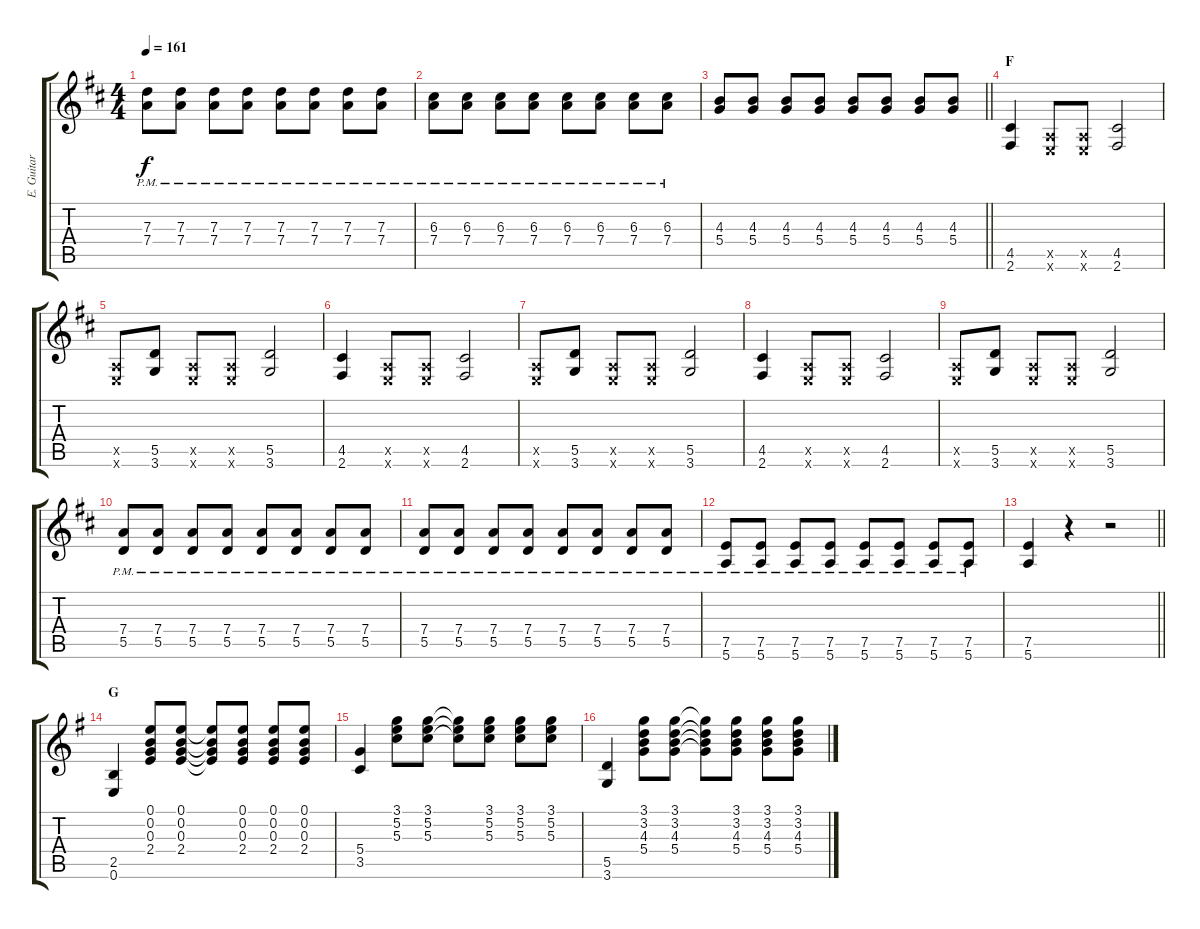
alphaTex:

\track ("E. Guitar III" "E. Guitar ") {instrument overdrivenguitar}
\staff {score tabs}
\tuning (E4 B3 G3 D3 A2 E2) {hide}
\ts (4 4)
\tempo 161
\clef g2
\ks d
(7.3{pm} 7.4{pm}).8{dy f} (7.3{pm} 7.4{pm}).8 (7.3{pm} 7.4{pm}).8 (7.3{pm} 7.4{pm}).8 (7.3{pm} 7.4{pm}).8 (7.3{pm} 7.4{pm}).8 (7.3{pm} 7.4{pm}).8 (7.3{pm} 7.4{pm}).8 |
(6.3{pm} 7.4{pm}).8 (6.3{pm} 7.4{pm}).8 (6.3{pm} 7.4{pm}).8 (6.3{pm} 7.4{pm}).8 (6.3{pm} 7.4{pm}).8 (6.3{pm} 7.4{pm}).8 (6.3{pm} 7.4{pm}).8 (6.3{pm} 7.4{pm}).8 |
\barLineRight lightlight
(4.3 5.4).8 (4.3 5.4).8 (4.3 5.4).8 (4.3 5.4).8 (4.3 5.4).8 (4.3 5.4).8 (4.3 5.4).8 (4.3 5.4).8 |
\section ("" "F")
(4.5 2.6).4 (0.5{x} 0.6{x}).8 (0.5{x} 0.6{x}).8 (4.5 2.6).2 |
(0.5{x} 0.6{x}).8 (5.5 3.6).8 (0.5{x} 0.6{x}).8 (0.5{x} 0.6{x}).8 (5.5 3.6).2 |
(4.5 2.6).4 (0.5{x} 0.6{x}).8 (0.5{x} 0.6{x}).8 (4.5 2.6).2 |
(0.5{x} 0.6{x}).8 (5.5 3.6).8 (0.5{x} 0.6{x}).8 (0.5{x} 0.6{x}).8 (5.5 3.6).2 |
(4.5 2.6).4 (0.5{x} 0.6{x}).8 (0.5{x} 0.6{x}).8 (4.5 2.6).2 |
(0.5{x} 0.6{x}).8 (5.5 3.6).8 (0.5{x} 0.6{x}).8 (0.5{x} 0.6{x}).8 (5.5 3.6).2 |
(7.4{pm} 5.5{pm}).8 (7.4{pm} 5.5{pm}).8 (7.4{pm} 5.5{pm}).8 (7.4{pm} 5.5{pm}).8 (7.4{pm} 5.5{pm}).8 (7.4{pm} 5.5{pm}).8 (7.4{pm} 5.5{pm}).8 (7.4{pm} 5.5{pm}).8 |
(7.4{pm} 5.5{pm}).8 (7.4{pm} 5.5{pm}).8 (7.4{pm} 5.5{pm}).8 (7.4{pm} 5.5{pm}).8 (7.4{pm} 5.5{pm}).8 (7.4{pm} 5.5{pm}).8 (7.4{pm} 5.5{pm}).8 (7.4{pm} 5.5{pm}).8 |
(7.5{pm} 5.6{pm}).8 (7.5{pm} 5.6{pm}).8 (7.5{pm} 5.6{pm}).8 (7.5{pm} 5.6{pm}).8 (7.5{pm} 5.6{pm}).8 (7.5{pm} 5.6{pm}).8 (7.5{pm} 5.6{pm}).8 (7.5{pm} 5.6{pm}).8 |
\barLineRight lightlight
(7.5 5.6).4 r.4 r.2 |
\section ("" "G")
\ks g
(2.5 0.6).4 (0.1 0.2 0.3 2.4).8 (0.1 0.2 0.3 2.4).8 (0.1{t} 0.2{t} 0.3{t} 2.4{t}).8 (0.1 0.2 0.3 2.4).8 (0.1 0.2 0.3 2.4).8 (0.1 0.2 0.3 2.4).8 |
(5.4 3.5).4 (3.1 5.2 5.3).8 (3.1 5.2 5.3).8 (3.1{t} 5.2{t} 5.3{t}).8 (3.1 5.2 5.3).8 (3.1 5.2 5.3).8 (3.1 5.2 5.3).8 |
(5.5 3.6).4 (3.1 3.2 4.3 5.4).8 (3.1 3.2 4.3 5.4).8 (3.1{t} 3.2{t} 4.3{t} 5.4{t}).8 (3.1 3.2 4.3 5.4).8 (3.1 3.2 4.3 5.4).8 (3.1 3.2 4.3 5.4).8
